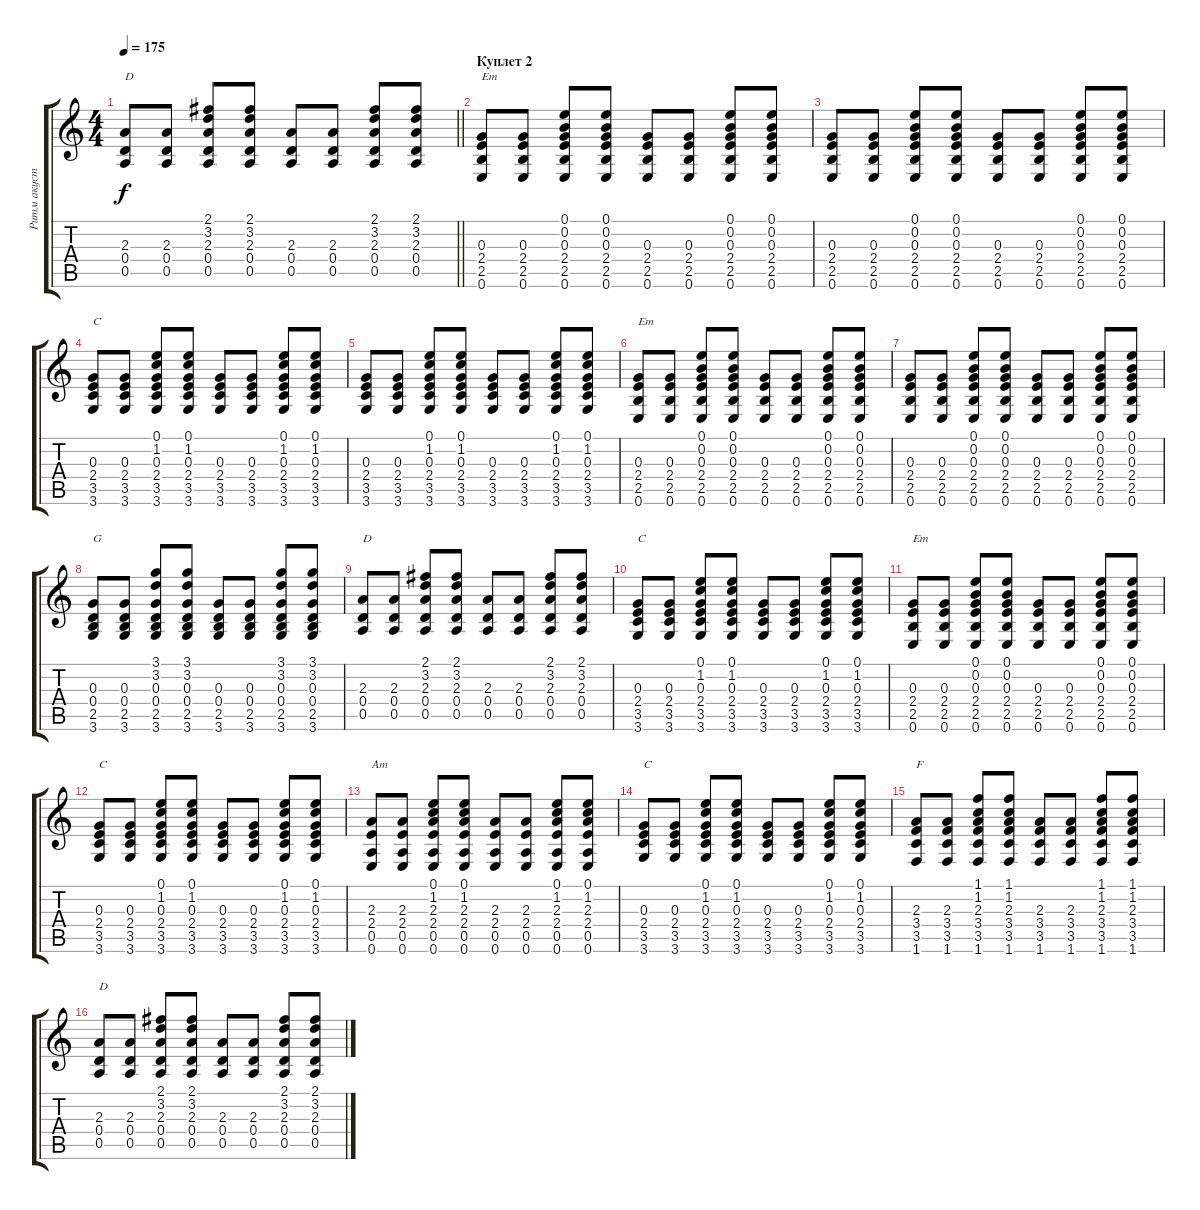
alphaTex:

\track ("Ритм акустика" "Ритм акуст") {instrument acousticguitarsteel}
\staff {score tabs}
\tuning (E4 B3 G3 D3 A2 E2) {hide}
\ts (4 4)
\tempo 175
\clef g2
\barLineRight lightlight
\ks c
(2.3 0.4 0.5).8{txt "D" dy f} (2.3 0.4 0.5).8 (2.1 3.2 2.3 0.4 0.5).8 (2.1 3.2 2.3 0.4 0.5).8 (2.3 0.4 0.5).8 (2.3 0.4 0.5).8 (2.1 3.2 2.3 0.4 0.5).8 (2.1 3.2 2.3 0.4 0.5).8 |
\section ("" "Куплет 2")
(0.3 2.4 2.5 0.6).8{txt "Em"} (0.3 2.4 2.5 0.6).8 (0.1 0.2 0.3 2.4 2.5 0.6).8 (0.1 0.2 0.3 2.4 2.5 0.6).8 (0.3 2.4 2.5 0.6).8 (0.3 2.4 2.5 0.6).8 (0.1 0.2 0.3 2.4 2.5 0.6).8 (0.1 0.2 0.3 2.4 2.5 0.6).8 |
(0.3 2.4 2.5 0.6).8 (0.3 2.4 2.5 0.6).8 (0.1 0.2 0.3 2.4 2.5 0.6).8 (0.1 0.2 0.3 2.4 2.5 0.6).8 (0.3 2.4 2.5 0.6).8 (0.3 2.4 2.5 0.6).8 (0.1 0.2 0.3 2.4 2.5 0.6).8 (0.1 0.2 0.3 2.4 2.5 0.6).8 |
(0.3 2.4 3.5 3.6).8{txt "C"} (0.3 2.4 3.5 3.6).8 (0.1 1.2 0.3 2.4 3.5 3.6).8 (0.1 1.2 0.3 2.4 3.5 3.6).8 (0.3 2.4 3.5 3.6).8 (0.3 2.4 3.5 3.6).8 (0.1 1.2 0.3 2.4 3.5 3.6).8 (0.1 1.2 0.3 2.4 3.5 3.6).8 |
(0.3 2.4 3.5 3.6).8 (0.3 2.4 3.5 3.6).8 (0.1 1.2 0.3 2.4 3.5 3.6).8 (0.1 1.2 0.3 2.4 3.5 3.6).8 (0.3 2.4 3.5 3.6).8 (0.3 2.4 3.5 3.6).8 (0.1 1.2 0.3 2.4 3.5 3.6).8 (0.1 1.2 0.3 2.4 3.5 3.6).8 |
(0.3 2.4 2.5 0.6).8{txt "Em"} (0.3 2.4 2.5 0.6).8 (0.1 0.2 0.3 2.4 2.5 0.6).8 (0.1 0.2 0.3 2.4 2.5 0.6).8 (0.3 2.4 2.5 0.6).8 (0.3 2.4 2.5 0.6).8 (0.1 0.2 0.3 2.4 2.5 0.6).8 (0.1 0.2 0.3 2.4 2.5 0.6).8 |
(0.3 2.4 2.5 0.6).8 (0.3 2.4 2.5 0.6).8 (0.1 0.2 0.3 2.4 2.5 0.6).8 (0.1 0.2 0.3 2.4 2.5 0.6).8 (0.3 2.4 2.5 0.6).8 (0.3 2.4 2.5 0.6).8 (0.1 0.2 0.3 2.4 2.5 0.6).8 (0.1 0.2 0.3 2.4 2.5 0.6).8 |
(0.3 0.4 2.5 3.6).8{txt "G"} (0.3 0.4 2.5 3.6).8 (3.1 3.2 0.3 0.4 2.5 3.6).8 (3.1 3.2 0.3 0.4 2.5 3.6).8 (0.3 0.4 2.5 3.6).8 (0.3 0.4 2.5 3.6).8 (3.1 3.2 0.3 0.4 2.5 3.6).8 (3.1 3.2 0.3 0.4 2.5 3.6).8 |
(2.3 0.4 0.5).8{txt "D"} (2.3 0.4 0.5).8 (2.1 3.2 2.3 0.4 0.5).8 (2.1 3.2 2.3 0.4 0.5).8 (2.3 0.4 0.5).8 (2.3 0.4 0.5).8 (2.1 3.2 2.3 0.4 0.5).8 (2.1 3.2 2.3 0.4 0.5).8 |
(0.3 2.4 3.5 3.6).8{txt "C"} (0.3 2.4 3.5 3.6).8 (0.1 1.2 0.3 2.4 3.5 3.6).8 (0.1 1.2 0.3 2.4 3.5 3.6).8 (0.3 2.4 3.5 3.6).8 (0.3 2.4 3.5 3.6).8 (0.1 1.2 0.3 2.4 3.5 3.6).8 (0.1 1.2 0.3 2.4 3.5 3.6).8 |
(0.3 2.4 2.5 0.6).8{txt "Em"} (0.3 2.4 2.5 0.6).8 (0.1 0.2 0.3 2.4 2.5 0.6).8 (0.1 0.2 0.3 2.4 2.5 0.6).8 (0.3 2.4 2.5 0.6).8 (0.3 2.4 2.5 0.6).8 (0.1 0.2 0.3 2.4 2.5 0.6).8 (0.1 0.2 0.3 2.4 2.5 0.6).8 |
(0.3 2.4 3.5 3.6).8{txt "C"} (0.3 2.4 3.5 3.6).8 (0.1 1.2 0.3 2.4 3.5 3.6).8 (0.1 1.2 0.3 2.4 3.5 3.6).8 (0.3 2.4 3.5 3.6).8 (0.3 2.4 3.5 3.6).8 (0.1 1.2 0.3 2.4 3.5 3.6).8 (0.1 1.2 0.3 2.4 3.5 3.6).8 |
(2.3 2.4 0.5 0.6).8{txt "Am"} (2.3 2.4 0.5 0.6).8 (0.1 1.2 2.3 2.4 0.5 0.6).8 (0.1 1.2 2.3 2.4 0.5 0.6).8 (2.3 2.4 0.5 0.6).8 (2.3 2.4 0.5 0.6).8 (0.1 1.2 2.3 2.4 0.5 0.6).8 (0.1 1.2 2.3 2.4 0.5 0.6).8 |
(0.3 2.4 3.5 3.6).8{txt "C"} (0.3 2.4 3.5 3.6).8 (0.1 1.2 0.3 2.4 3.5 3.6).8 (0.1 1.2 0.3 2.4 3.5 3.6).8 (0.3 2.4 3.5 3.6).8 (0.3 2.4 3.5 3.6).8 (0.1 1.2 0.3 2.4 3.5 3.6).8 (0.1 1.2 0.3 2.4 3.5 3.6).8 |
(2.3 3.4 3.5 1.6).8{txt "F"} (2.3 3.4 3.5 1.6).8 (1.1 1.2 2.3 3.4 3.5 1.6).8 (1.1 1.2 2.3 3.4 3.5 1.6).8 (2.3 3.4 3.5 1.6).8 (2.3 3.4 3.5 1.6).8 (1.1 1.2 2.3 3.4 3.5 1.6).8 (1.1 1.2 2.3 3.4 3.5 1.6).8 |
(2.3 0.4 0.5).8{txt "D"} (2.3 0.4 0.5).8 (2.1 3.2 2.3 0.4 0.5).8 (2.1 3.2 2.3 0.4 0.5).8 (2.3 0.4 0.5).8 (2.3 0.4 0.5).8 (2.1 3.2 2.3 0.4 0.5).8 (2.1 3.2 2.3 0.4 0.5).8
